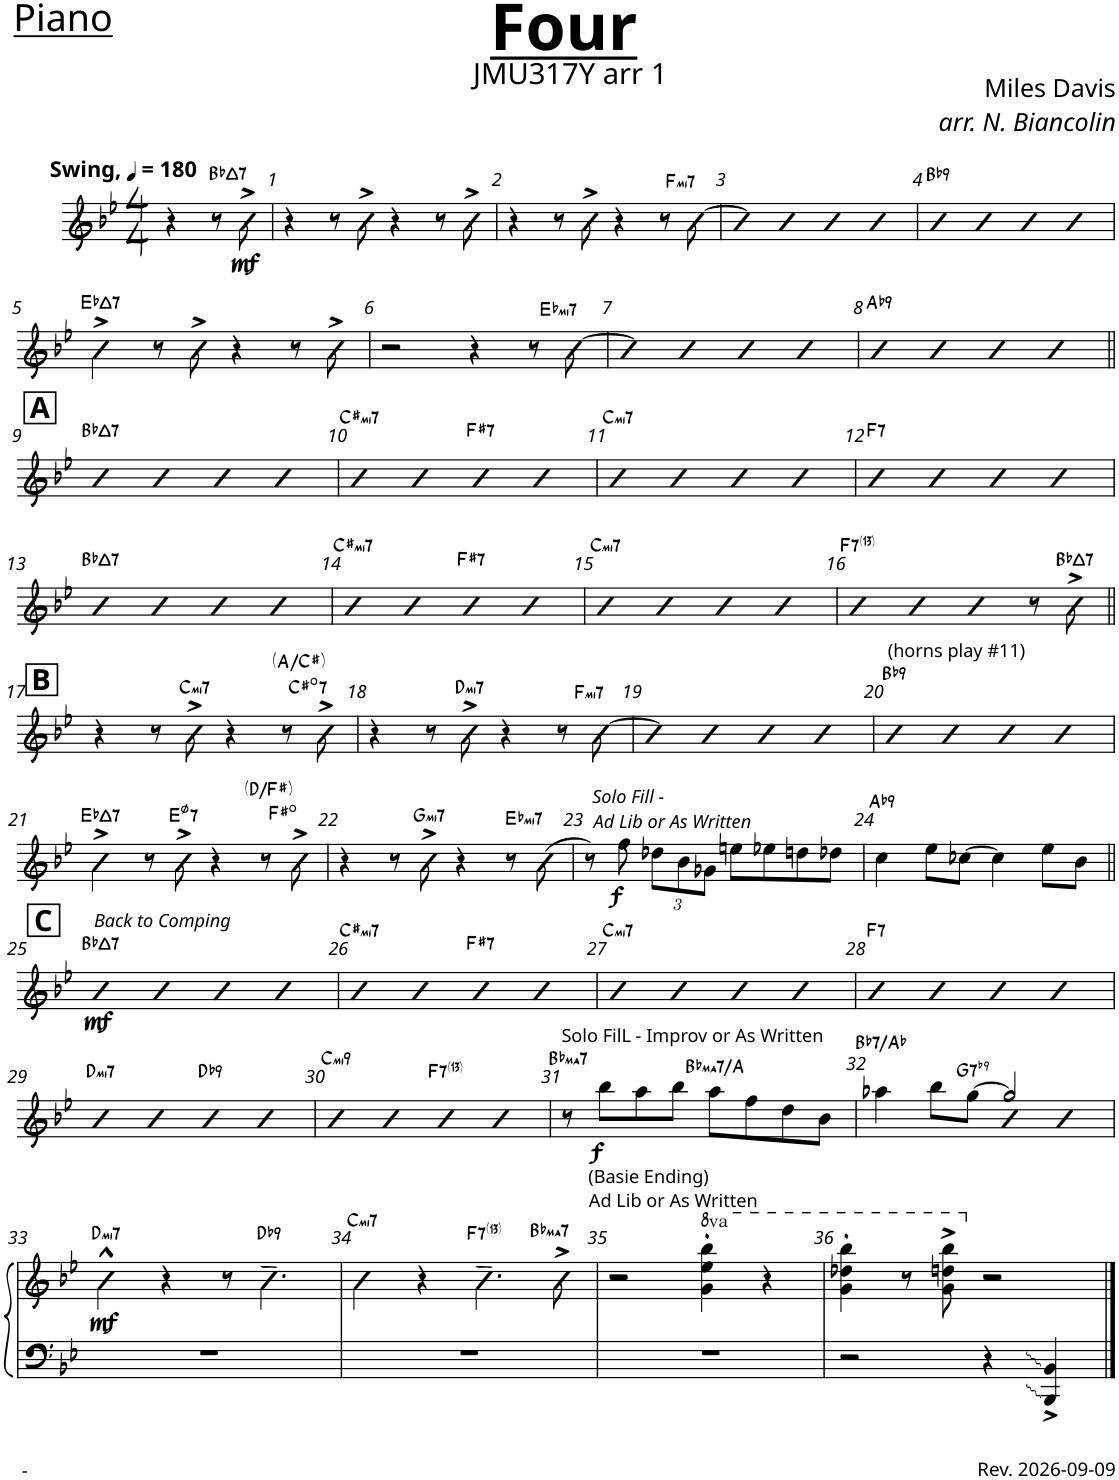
**kern	**kern	**dynam	**harte
*part1	*part1	*part1	*part1
*staff2	*staff1	*staff1/2	*
*I"Piano	*	*	*
*I'Pno.	*	*	*
*stria5	*	*	*
*clefF4	*clefG2	*	*
*k[b-e-]	*k[b-e-]	*	*
*M4/4	*M4/4	*	*
*MM180	*MM180	*	*
=	=	=	=
!	!LO:TX:a:B:t=Swing,	!	!
2r	4r	.	.
.	8r	.	.
!	!	!LO:DY:b	!LO:H:kt=7
.	8ee-^\	mf	Bb:maj7
=1	=1	=1	=1
1r	4r	.	.
.	8r	.	.
!	!	!	!LO:H:kt=7
.	8ee-^\	.	Bb:maj7
.	4r	.	.
.	8r	.	.
!	!	!	!LO:H:kt=7
.	8ee-^\	.	Bb:maj7
=2	=2	=2	=2
1r	4r	.	.
.	8r	.	.
!	!	!	!LO:H:kt=7
.	8ee-^\	.	Bb:maj7
.	4r	.	.
.	8r	.	.
!	!	!	!LO:H:kt=mi7
.	[8ff\	.	F:min7
=3	=3	=3	=3
1r	4ff]	.	.
.	4ff	.	.
.	4ff	.	.
.	4ff	.	.
=4	=4	=4	=4
!	!	!	!LO:H:kt=9
1r	4ff	.	Bb:9
.	4ff	.	.
.	4ff	.	.
.	4ff	.	.
!!LO:LB:g=z
=5	=5	=5	=5
!	!	!	!LO:H:kt=7
1r	4ee-^\	.	Eb:maj7
.	8r	.	.
!	!	!	!LO:H:kt=7
.	8ee-^\	.	Eb:maj7
.	4r	.	.
.	8r	.	.
!	!	!	!LO:H:kt=7
.	8ee-^\	.	Eb:maj7
=6	=6	=6	=6
1r	2r	.	.
.	4r	.	.
.	8r	.	.
!	!	!	!LO:H:kt=mi7
.	[8ff\	.	Eb:min7
=7	=7	=7	=7
1r	4ff]	.	.
.	4ff	.	.
.	4ff	.	.
.	4ff	.	.
=8	=8	=8	=8
!	!	!	!LO:H:kt=9
1r	4ff	.	Ab:9
.	4ff	.	.
.	4ff	.	.
.	4ff	.	.
!!LO:LB:g=z
!!LO:REH:place=s1:a:B:cj:fs=14:t=A
=9||	=9||	=9||	=9||
!	!	!	!LO:H:kt=7
1r	4b-	.	Bb:maj7
.	4b-	.	.
.	4b-	.	.
.	4b-	.	.
=10	=10	=10	=10
!	!	!	!LO:H:kt=mi7
1r	4b-	.	C#:min7
.	4b-	.	.
!	!	!	!LO:H:kt=7
.	4b-	.	F#:7
.	4b-	.	.
=11	=11	=11	=11
!	!	!	!LO:H:kt=mi7
1r	4b-	.	C:min7
.	4b-	.	.
.	4b-	.	.
.	4b-	.	.
=12	=12	=12	=12
!	!	!	!LO:H:kt=7
1r	4b-	.	F:7
.	4b-	.	.
.	4b-	.	.
.	4b-	.	.
!!LO:LB:g=z
=13	=13	=13	=13
!	!	!	!LO:H:kt=7
1r	4b-	.	Bb:maj7
.	4b-	.	.
.	4b-	.	.
.	4b-	.	.
=14	=14	=14	=14
!	!	!	!LO:H:kt=mi7
1r	4b-	.	C#:min7
.	4b-	.	.
!	!	!	!LO:H:kt=7
.	4b-	.	F#:7
.	4b-	.	.
=15	=15	=15	=15
!	!	!	!LO:H:kt=mi7
1r	4b-	.	C:min7
.	4b-	.	.
.	4b-	.	.
.	4b-	.	.
=16	=16	=16	=16
!	!	!	!LO:H:kt=7
1r	4b-	.	F:7(13)
.	4b-	.	.
.	4b-	.	.
.	8r	.	.
!	!	!	!LO:H:kt=7
.	8ee-^\	.	Bb:maj7
!!LO:LB:g=z
!!LO:REH:place=s1:a:B:cj:fs=14:t=B
=17||	=17||	=17||	=17||
1r	4r	.	.
.	8r	.	.
!	!	!	!LO:H:kt=mi7
.	8ee-^\	.	C:min7
.	4r	.	.
.	8r	.	.
!	!	!	!LO:H:n=1:kt=7
.	8ee-^\	.	C#:dim7 A:maj/3
=18	=18	=18	=18
1r	4r	.	.
.	8r	.	.
!	!	!	!LO:H:kt=mi7
.	8ee-^\	.	D:min7
.	4r	.	.
.	8r	.	.
!	!	!	!LO:H:kt=mi7
.	[8ff\	.	F:min7
=19	=19	=19	=19
1r	4ff]	.	.
.	4ff	.	.
.	4ff	.	.
.	4ff	.	.
=20	=20	=20	=20
!	!LO:TX:a:t=(horns play #11)	!	!LO:H:kt=9
1r	4ff	.	Bb:9
.	4ff	.	.
.	4ff	.	.
.	4ff	.	.
!!LO:LB:g=z
=21	=21	=21	=21
!	!	!	!LO:H:kt=7
1r	4ee-^\	.	Eb:maj7
.	8r	.	.
!	!	!	!LO:H:kt=7
.	8ee-^\	.	E:hdim7
.	4r	.	.
.	8r	.	.
.	8ee-^\	.	F#:dim D:maj/3
=22	=22	=22	=22
1r	4r	.	.
.	8r	.	.
!	!	!	!LO:H:kt=mi7
.	8ee-^\	.	G:min7
.	4r	.	.
.	8r	.	.
!	!	!	!LO:H:kt=mi7
.	(8ff\	.	Eb:min7
=23	=23	=23	=23
!	!LO:TX:a:i:t=Solo Fill -	!	!
!	!LO:TX:a:t=Ad Lib or As Written	!	!
1r	8r)	.	.
!	!	!LO:DY:b	!
.	8ff\	f	.
*	*Xbrackettup	*	*
.	12dd-X\L	.	.
.	12b-\	.	.
.	12g-X\J	.	.
.	8een\L	.	.
.	8ee-X\	.	.
.	8ddn\	.	.
.	8dd-X\J	.	.
=24	=24	=24	=24
!	!	!	!LO:H:kt=9
1r	4cc\	.	Ab:9
.	8ee-\L	.	.
.	[8cc-X\J	.	.
.	4cc-\]	.	.
.	8ee-\L	.	.
.	8b-\J	.	.
!!LO:LB:g=z
!!LO:REH:place=s1:a:B:cj:fs=14:t=C
=25||	=25||	=25||	=25||
!	!LO:TX:a:i:t=Back to Comping	!	!
!	!	!LO:DY:b	!LO:H:kt=7
1r	4b-	mf	Bb:maj7
.	4b-	.	.
.	4b-	.	.
.	4b-	.	.
=26	=26	=26	=26
!	!	!	!LO:H:kt=mi7
1r	4b-	.	C#:min7
.	4b-	.	.
!	!	!	!LO:H:kt=7
.	4b-	.	F#:7
.	4b-	.	.
=27	=27	=27	=27
!	!	!	!LO:H:kt=mi7
1r	4b-	.	C:min7
.	4b-	.	.
.	4b-	.	.
.	4b-	.	.
=28	=28	=28	=28
!	!	!	!LO:H:kt=7
1r	4b-	.	F:7
.	4b-	.	.
.	4b-	.	.
.	4b-	.	.
!!LO:LB:g=z
=29	=29	=29	=29
!	!	!	!LO:H:kt=mi7
1r	4b-	.	D:min7
.	4b-	.	.
!	!	!	!LO:H:kt=9
.	4b-	.	Db:9
.	4b-	.	.
=30	=30	=30	=30
!	!	!	!LO:H:kt=mi9
1r	4b-	.	C:min9
.	4b-	.	.
!	!	!	!LO:H:kt=7
.	4b-	.	F:7(13)
.	4b-	.	.
=31	=31	=31	=31
!	!LO:TX:a:t=Solo FilL - Improv or As Written	!	!LO:H:kt=ma7
1r	8r	.	Bb:maj7
!	!	!LO:DY:b	!
.	8bb-\L	f	.
.	8aa\	.	.
.	8bb-\J	.	.
!	!	!	!LO:H:kt=ma7
.	8aa\L	.	Bb:maj7/7
.	8ff\	.	.
.	8dd\	.	.
.	8b-\J	.	.
=32	=32	=32	=32
*	*^	*	*
!	!	!	!	!LO:H:kt=7
1r	4aa-X\	2ryy	.	Bb:7/b7
.	8bb-\L	.	.	.
!	!	!	!	!LO:H:kt=7
.	[8gg\J	.	.	G:7(b9)
.	2gg/]	4b-	.	.
.	.	4b-	.	.
!!LO:LB:g=z
=33	=33	=33	=33	=33
!	!	!	!LO:DY:b	!LO:H:kt=mi7
*	*v	*v	*	*
1r	4ee-^^\	mf	D:min7
.	4r	.	.
.	8r	.	.
!	!	!	!LO:H:kt=9
.	4.b-~\	.	Db:9
=34	=34	=34	=34
!	!	!	!LO:H:kt=mi7
1r	4b-\	.	C:min7
.	4r	.	.
!	!	!	!LO:H:kt=7
.	4.cc~\	.	F:7(13)
!	!	!	!LO:H:kt=ma7
.	8b-^\	.	Bb:maj7
=35	=35	=35	=35
!	!LO:TX:a:t=(Basie Ending)	!	!
!	!LO:TX:a:t=Ad Lib or As Written	!	!
1r	2r	.	.
*	*8va	*	*
.	4gg\' 4eee-\' 4bbb-\'	.	.
.	4r	.	.
=36	=36	=36	=36
2r	4gg\' 4ddd-X\' 4bbb-\'	.	.
.	8r	.	.
.	8gg\^ 8dddn\^ 8bbb-\^	.	.
*	*X8va	*	*
4r	2r	.	.
4BBB-/^ 4BB-/^	.	.	.
==	==	==	==
*-	*-	*-	*-
